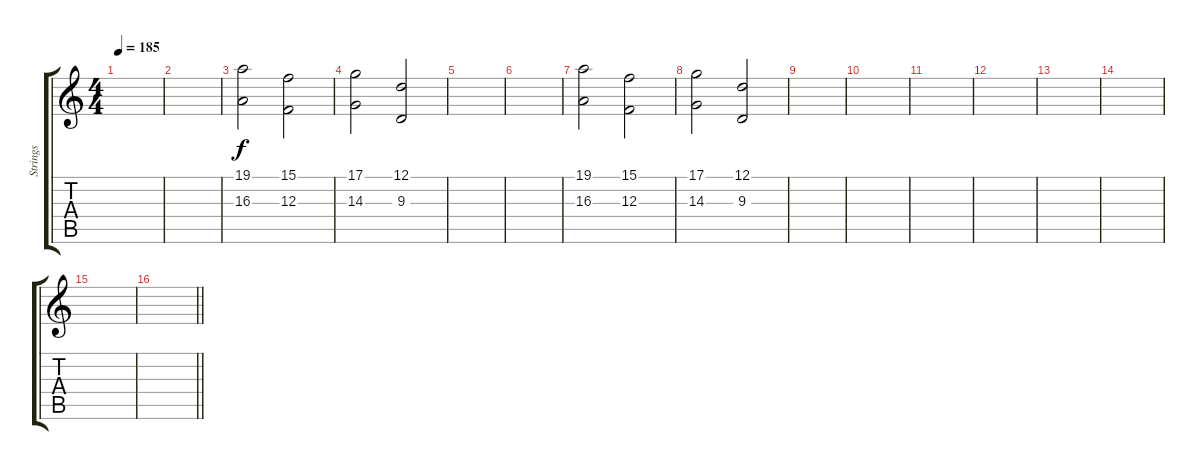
\track ("Strings" "Strings") {instrument stringensemble1}
\staff {score tabs}
\tuning (D4 A3 F3 C3 G2 D2) {hide}
\ts (4 4)
\tempo 185
\clef g2
\ks c
|
|
(19.1 16.3).2 (15.1 12.3).2 |
(17.1 14.3).2 (12.1 9.3).2 |
|
|
(19.1 16.3).2 (15.1 12.3).2 |
(17.1 14.3).2 (12.1 9.3).2 |
|
|
|
|
|
|
|
\barLineRight lightlight
